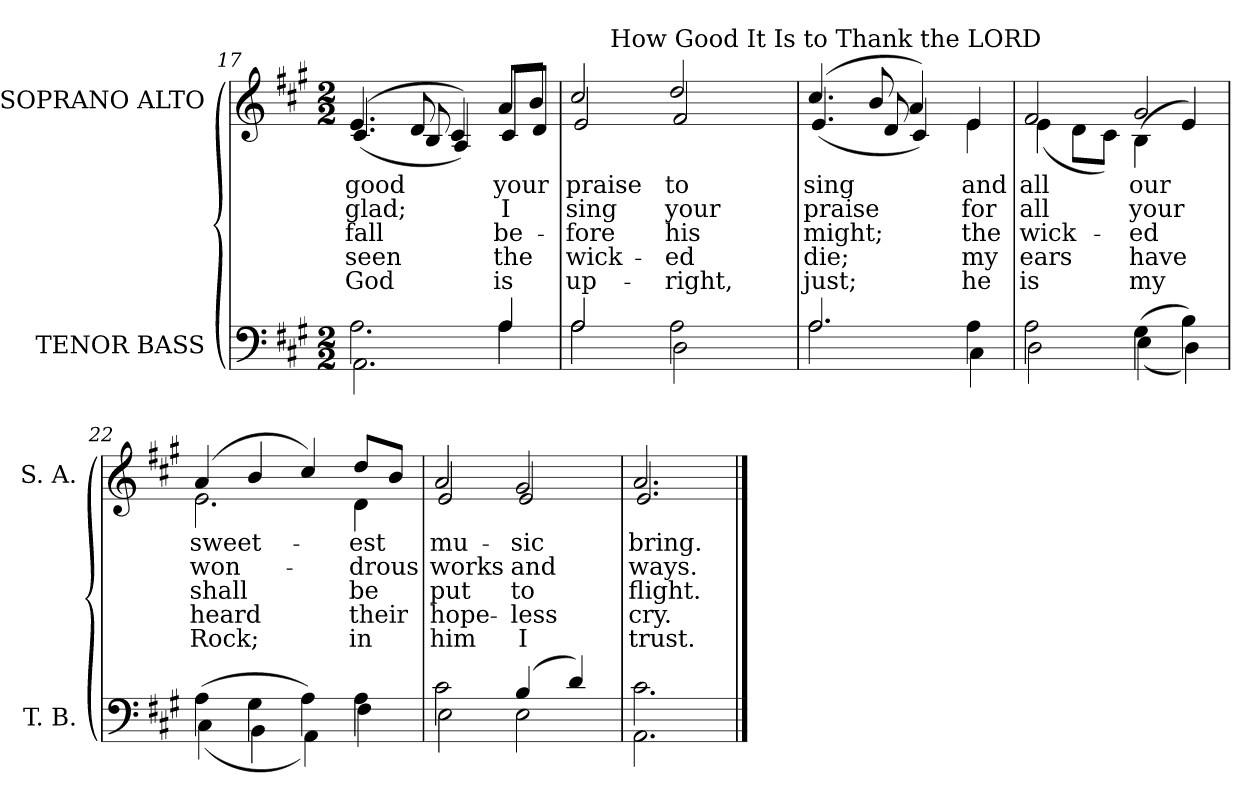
**kern	**kern	**text	**text	**text	**text	**text
*part2	*part1	*part1	*part1	*part1	*part1	*part1
*staff2	*staff1	*staff1	*staff1	*staff1	*staff1	*staff1
*I"TENOR BASS	*I"SOPRANO ALTO	*	*	*	*	*
*I'T. B.	*I'S. A.	*	*	*	*	*
*clefF4	*clefG2	*	*	*	*	*
*k[f#c#g#]	*k[f#c#g#]	*	*	*	*	*
*A:	*A:	*	*	*	*	*
*M2/2	*M2/2	*	*	*	*	*
=17	=17	=17	=17	=17	=17	=17
*^	*	*	*	*	*	*
!	!	!	!LO:LY:b:color=#000000	!LO:LY:b:color=#000000	!LO:LY:b:color=#000000	!LO:LY:b:color=#000000	!LO:LY:b:color=#000000
*	*	*^	*	*	*	*	*
2.Ai\	2.AAi\	(4.ei/	(4.c#i/	good	glad;	fall	seen	God
.	.	8di/	8Bi/	.	.	.	.	.
.	.	4c#i/)	4Ai/)	.	.	.	.	.
!	!	!	!	!LO:LY:b:color=#000000	!LO:LY:b:color=#000000	!LO:LY:b:color=#000000	!LO:LY:b:color=#000000	!LO:LY:b:color=#000000
4Ai/	4Ai\	8ai/L	8c#i/L	your	I	be-	the	is
.	.	8bi/J	8di/J	.	.	.	.	.
*	*	*v	*v	*	*	*	*	*
=18	=18	=18	=18	=18	=18	=18	=18
*	*	*^	*	*	*	*	*
!	!	!	!	!LO:LY:b:color=#000000	!LO:LY:b:color=#000000	!LO:LY:b:color=#000000	!LO:LY:b:color=#000000	!LO:LY:b:color=#000000
*	*	*	*^	*	*	*	*	*
2Ai/	2Ai\	2cc#i/	2ei/	8ryy	praise	sing	-fore	wick-	up-
.	.	.	.	128ryy	.	.	.	.	.
.	.	.	.	512.ryy	.	.	.	.	.
!	!	!	!	!LO:TX:a:t=How Good It Is to Thank the LORD	!	!	!	!	!
.	.	.	.	2ryy	.	.	.	.	.
!	!	!	!	!	!LO:LY:b:color=#000000	!LO:LY:b:color=#000000	!LO:LY:b:color=#000000	!LO:LY:b:color=#000000	!LO:LY:b:color=#000000
2Ai\	2Di\	2ddi/	2f#i/	.	to	your	his	-ed	-right,
.	.	.	.	4ryy	.	.	.	.	.
.	.	.	.	16ryy	.	.	.	.	.
.	.	.	.	32ryy	.	.	.	.	.
.	.	.	.	64ryy	.	.	.	.	.
.	.	.	.	256ryy	.	.	.	.	.
.	.	.	.	1024ryy	.	.	.	.	.
*	*	*v	*v	*v	*	*	*	*	*
=19	=19	=19	=19	=19	=19	=19	=19
*	*	*^	*	*	*	*	*
*	*	*	*^	*	*	*	*	*
!	!	!	!	!	!LO:LY:b:color=#000000	!LO:LY:b:color=#000000	!LO:LY:b:color=#000000	!LO:LY:b:color=#000000	!LO:LY:b:color=#000000
*	*	*	*v	*v	*	*	*	*	*
2.Ai/	2.Ai\	(4.cc#i/	(4.ei/	sing	praise	might;	die;	just;
.	.	8bi/	8di/	.	.	.	.	.
.	.	4ai/)	4c#i/)	.	.	.	.	.
!!LO:LB:g=z	!!
=20-	=20-	=20-	=20-	=20-	=20-	=20-	=20-	=20-
!	!	!	!	!LO:LY:b:color=#000000	!LO:LY:b:color=#000000	!LO:LY:b:color=#000000	!LO:LY:b:color=#000000	!LO:LY:b:color=#000000
4Ai\	4C#i\	4ei/	4ei\	and	for	the	my	he
=21	=21	=21	=21	=21	=21	=21	=21	=21
!	!	!	!	!LO:LY:b:color=#000000	!LO:LY:b:color=#000000	!LO:LY:b:color=#000000	!LO:LY:b:color=#000000	!LO:LY:b:color=#000000
2Ai\	2Di\	2f#i/	(4ei\	all	all	wick-	ears	is
.	.	.	8di\L	.	.	.	.	.
.	.	.	8c#i\J)	.	.	.	.	.
!	!	!	!	!LO:LY:b:color=#000000	!LO:LY:b:color=#000000	!LO:LY:b:color=#000000	!LO:LY:b:color=#000000	!LO:LY:b:color=#000000
(4G#i\	(4Ei\	2g#i/	(4Bi\	our	your	-ed	have	my
4Bi\)	4Di\)	.	4ei/)	.	.	.	.	.
=22	=22	=22	=22	=22	=22	=22	=22	=22
!	!	!	!	!LO:LY:b:color=#000000	!LO:LY:b:color=#000000	!LO:LY:b:color=#000000	!LO:LY:b:color=#000000	!LO:LY:b:color=#000000
(4Ai\	(4C#i\	(4ai/	2.ei\	sweet-	won-	shall	heard	Rock;
4G#i\	4BBi\	4bi/	.	.	.	.	.	.
4Ai\)	4AAi\)	4cc#i/)	.	.	.	.	.	.
!	!	!	!	!LO:LY:b:color=#000000	!LO:LY:b:color=#000000	!LO:LY:b:color=#000000	!LO:LY:b:color=#000000	!LO:LY:b:color=#000000
4Ai\	4F#i\	8ddi/L	4di\	-est	-drous	be	their	in
.	.	8bi/J	.	.	.	.	.	.
=23	=23	=23	=23	=23	=23	=23	=23	=23
!	!	!	!	!LO:LY:b:color=#000000	!LO:LY:b:color=#000000	!LO:LY:b:color=#000000	!LO:LY:b:color=#000000	!LO:LY:b:color=#000000
2c#i\	2Ei\	2ai/	2ei/	mu-	works	put	hope-	him
!	!	!	!	!LO:LY:b:color=#000000	!LO:LY:b:color=#000000	!LO:LY:b:color=#000000	!LO:LY:b:color=#000000	!LO:LY:b:color=#000000
(4Bi/	2Ei\	2g#i/	2ei/	-sic	and	to	-less	I
4di/)	.	.	.	.	.	.	.	.
=24	=24	=24	=24	=24	=24	=24	=24	=24
!	!	!	!	!LO:LY:b:color=#000000	!LO:LY:b:color=#000000	!LO:LY:b:color=#000000	!LO:LY:b:color=#000000	!LO:LY:b:color=#000000
2.c#i\	2.AAi\	2.ai/	2.ei/	bring.	ways.	flight.	cry.	trust.
*v	*v	*	*	*	*	*	*	*
*	*v	*v	*	*	*	*	*
==	==	==	==	==	==	==
*-	*-	*-	*-	*-	*-	*-
